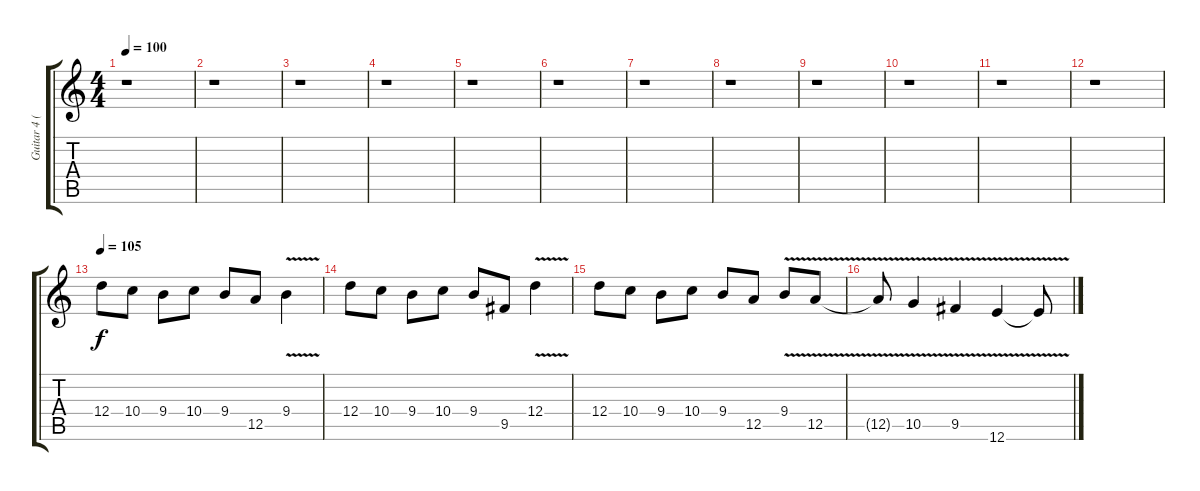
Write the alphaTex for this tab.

\track ("Guitar 4 (Solo lead)" "Guitar 4 (") {instrument electricguitarclean}
\staff {score tabs}
\tuning (E4 B3 G3 D3 A2 E2) {hide}
\ts (4 4)
\tempo 100
\clef g2
\ks c
r.1{dy f} |
r.1 |
r.1 |
r.1 |
r.1 |
r.1 |
r.1 |
r.1 |
r.1 |
r.1 |
r.1 |
r.1 |
\tempo 105
12.4.8 10.4.8 9.4.8 10.4.8 9.4.8 12.5.8 9.4{v}.4 |
12.4.8 10.4.8 9.4.8 10.4.8 9.4.8 9.5.8 12.4{v}.4 |
12.4.8 10.4.8 9.4.8 10.4.8 9.4.8 12.5.8 9.4{v}.8 12.5{v}.8 |
12.5{t}.8 10.5{v}.4 9.5{v}.4 12.6{v}.4 12.6{t}.8
